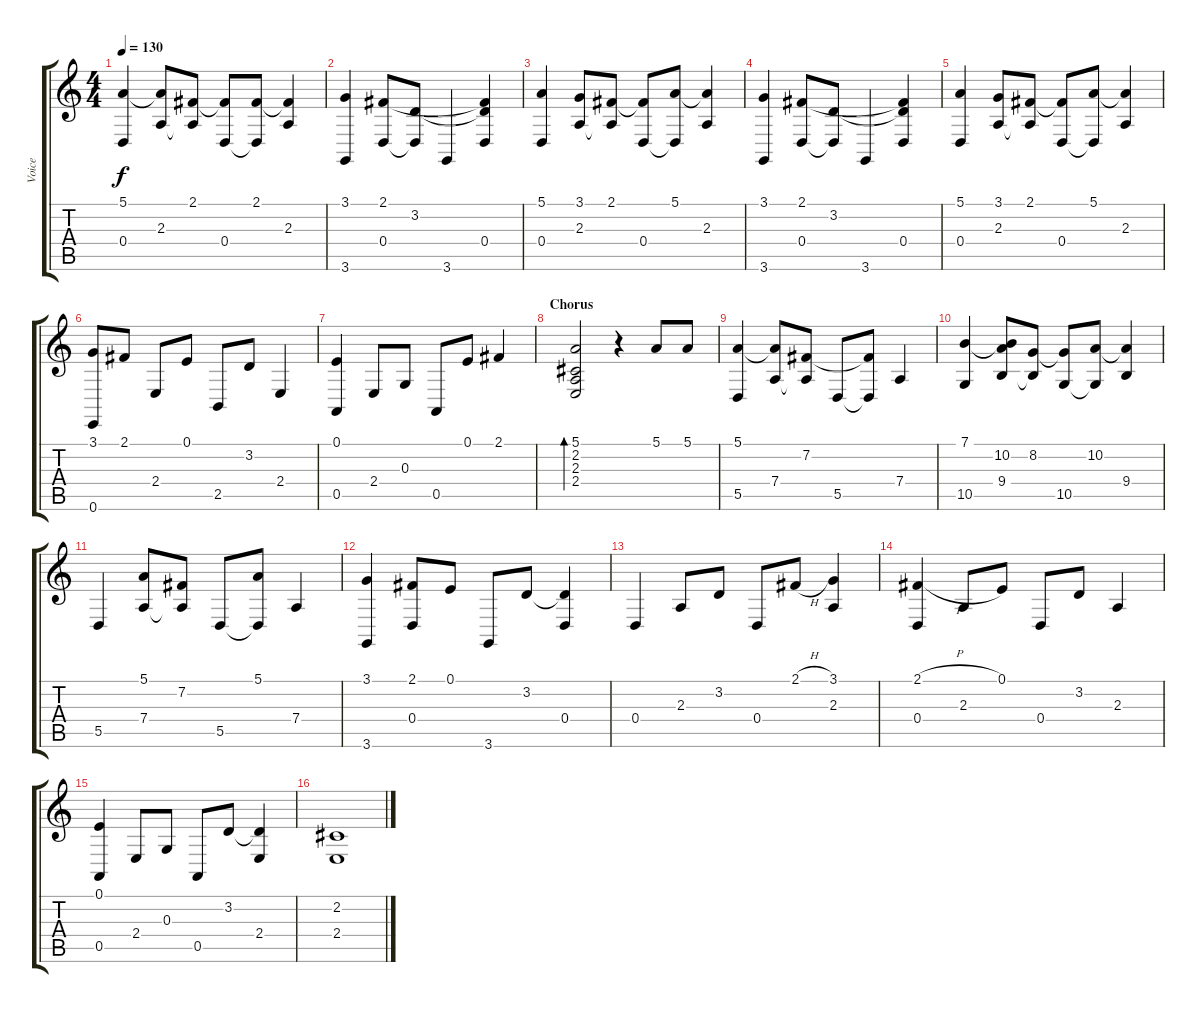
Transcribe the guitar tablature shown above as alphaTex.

\track ("Voice" "Voice") {instrument voiceoohs}
\staff {score tabs}
\tuning (E4 B3 G3 D3 A2 E2) {hide}
\ts (4 4)
\tempo 130
\clef g2
\ks c
(5.1 0.4).4{dy f} (5.1{t} 2.3).8 (2.1 2.3{t}).8 (2.1{t} 0.4).8 (2.1 0.4{t}).8 (2.1{t} 2.3).4 |
(3.1 3.6).4 (2.1 0.4).8 (3.2 0.4{t}).8 3.6.4 (2.1{t} 3.2{t} 0.4).4 |
(5.1 0.4).4 (3.1 2.3).8 (2.1 2.3{t}).8 (2.1{t} 0.4).8 (5.1 0.4{t}).8 (5.1{t} 2.3).4 |
(3.1 3.6).4 (2.1 0.4).8 (3.2 0.4{t}).8 3.6.4 (2.1{t} 3.2{t} 0.4).4 |
(5.1 0.4).4 (3.1 2.3).8 (2.1 2.3{t}).8 (2.1{t} 0.4).8 (5.1 0.4{t}).8 (5.1{t} 2.3).4 |
(3.1 0.6).8 2.1.8 2.4.8 0.1.8 2.5.8 3.2.8 2.4.4 |
(0.1 0.5).4 2.4.8 0.3.8 0.5.8 0.1.8 2.1.4 |
\section ("" "Chorus")
(5.1 2.2 2.3 2.4).2{bd 480} r.4 5.1.8 5.1.8 |
(5.1 5.5).4 (5.1{t} 7.4).8 (7.2 7.4{t}).8 5.5.8 (7.2{t} 5.5{t}).8 7.4.4 |
(7.1 10.5).4 (7.1{t} 10.2 9.4).8 (8.2 9.4{t}).8 (8.2{t} 10.5).8 (10.2 10.5{t}).8 (10.2{t} 9.4).4 |
5.5.4 (5.1 7.4).8 (7.2 7.4{t}).8 5.5.8 (5.1 5.5{t}).8 7.4.4 |
(3.1 3.6).4 (2.1 0.4).8 0.1.8 3.6.8 3.2.8 (3.2{t} 0.4).4 |
0.4.4 2.3.8 3.2.8 0.4.8 2.1{h}.8 (3.1 2.3).4 |
(2.1{h} 0.4).4 2.3.8 0.1.8 0.4.8 3.2.8 2.3.4 |
(0.1 0.5).4 2.4.8 0.3.8 0.5.8 3.2.8 (3.2{t} 2.4).4 |
(2.2 2.4).1
